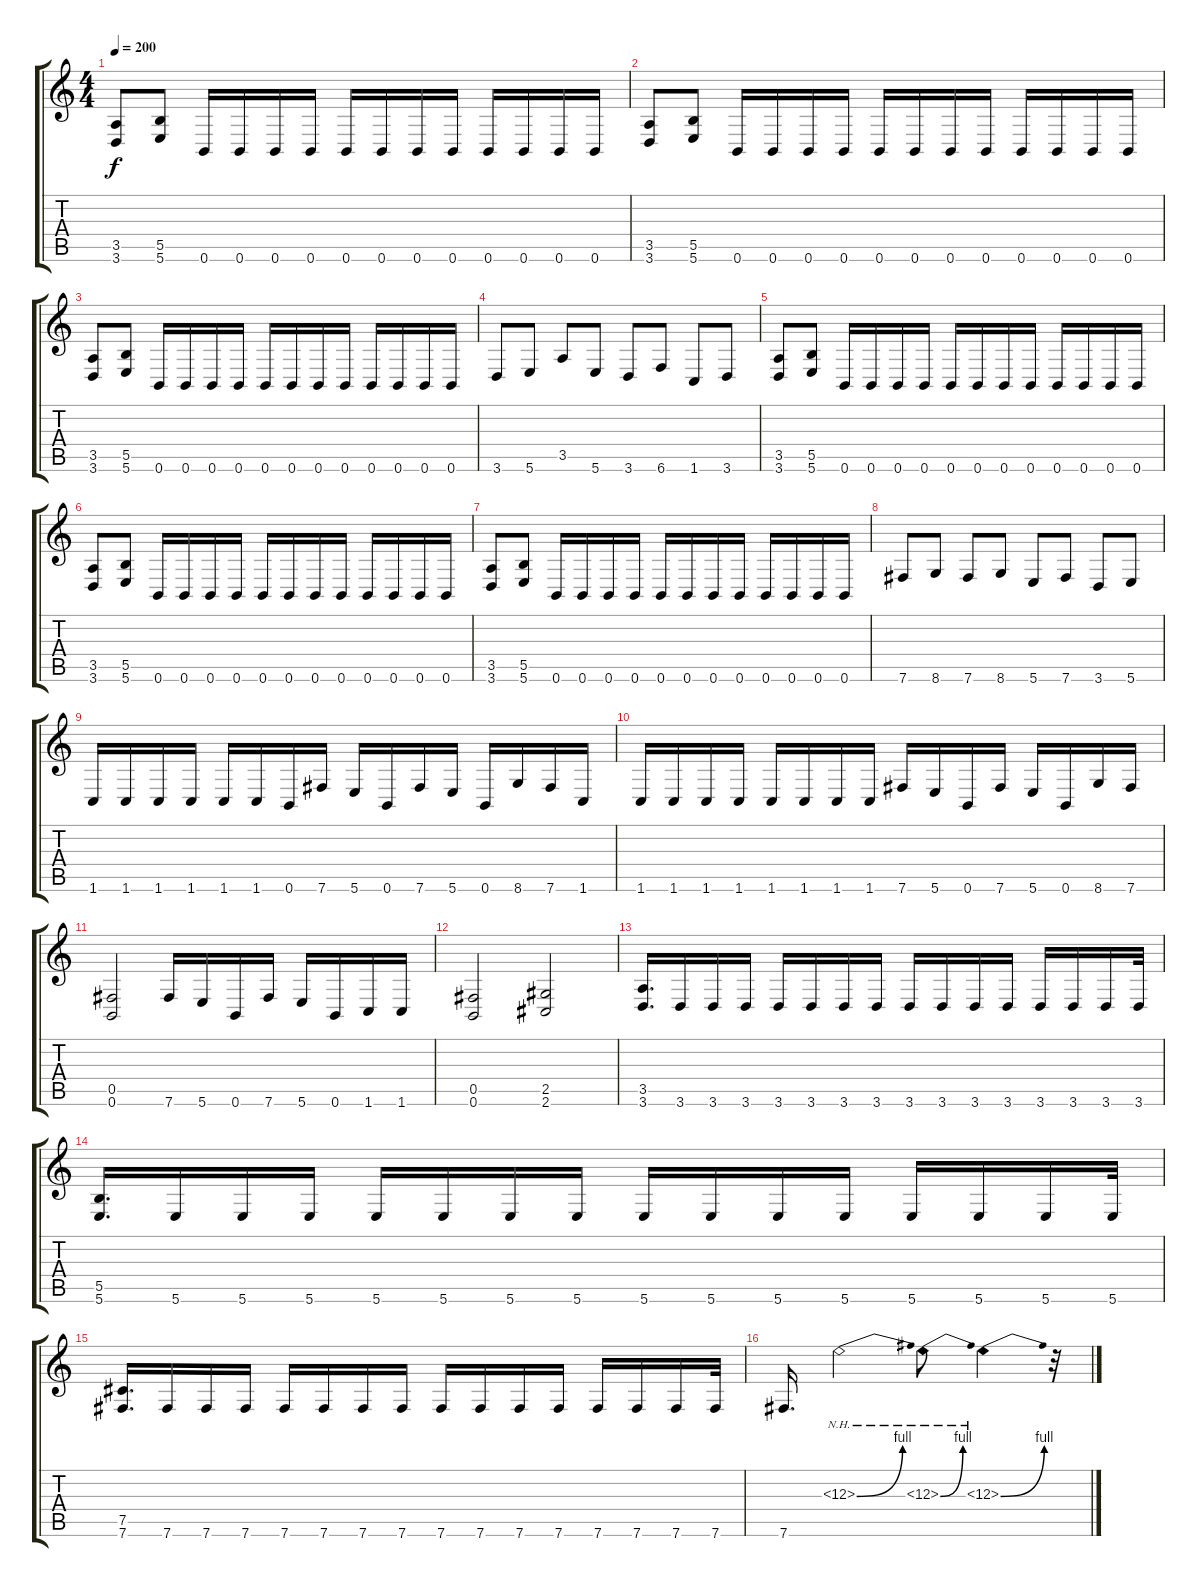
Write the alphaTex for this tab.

\track (" " " ") {instrument distortionguitar}
\staff {score tabs}
\tuning (Db4 Ab3 E3 B2 Gb2 B1) {hide}
\ts (4 4)
\tempo 200
\clef g2
\ks c
(3.5 3.6).8{dy f} (5.5 5.6).8 0.6.16 0.6.16 0.6.16 0.6.16 0.6.16 0.6.16 0.6.16 0.6.16 0.6.16 0.6.16 0.6.16 0.6.16 |
(3.5 3.6).8 (5.5 5.6).8 0.6.16 0.6.16 0.6.16 0.6.16 0.6.16 0.6.16 0.6.16 0.6.16 0.6.16 0.6.16 0.6.16 0.6.16 |
(3.5 3.6).8 (5.5 5.6).8 0.6.16 0.6.16 0.6.16 0.6.16 0.6.16 0.6.16 0.6.16 0.6.16 0.6.16 0.6.16 0.6.16 0.6.16 |
3.6.8 5.6.8 3.5.8 5.6.8 3.6.8 6.6.8 1.6.8 3.6.8 |
(3.5 3.6).8 (5.5 5.6).8 0.6.16 0.6.16 0.6.16 0.6.16 0.6.16 0.6.16 0.6.16 0.6.16 0.6.16 0.6.16 0.6.16 0.6.16 |
(3.5 3.6).8 (5.5 5.6).8 0.6.16 0.6.16 0.6.16 0.6.16 0.6.16 0.6.16 0.6.16 0.6.16 0.6.16 0.6.16 0.6.16 0.6.16 |
(3.5 3.6).8 (5.5 5.6).8 0.6.16 0.6.16 0.6.16 0.6.16 0.6.16 0.6.16 0.6.16 0.6.16 0.6.16 0.6.16 0.6.16 0.6.16 |
7.6.8 8.6.8 7.6.8 8.6.8 5.6.8 7.6.8 3.6.8 5.6.8 |
1.6.16 1.6.16 1.6.16 1.6.16 1.6.16 1.6.16 0.6.16 7.6.16 5.6.16 0.6.16 7.6.16 5.6.16 0.6.16 8.6.16 7.6.16 1.6.16 |
1.6.16 1.6.16 1.6.16 1.6.16 1.6.16 1.6.16 1.6.16 1.6.16 7.6.16 5.6.16 0.6.16 7.6.16 5.6.16 0.6.16 8.6.16 7.6.16 |
(0.5 0.6).2 7.6.16 5.6.16 0.6.16 7.6.16 5.6.16 0.6.16 1.6.16 1.6.16 |
(0.5 0.6).2 (2.5 2.6).2 |
(3.5 3.6).16{d} 3.6.16 3.6.16 3.6.16 3.6.16 3.6.16 3.6.16 3.6.16 3.6.16 3.6.16 3.6.16 3.6.16 3.6.16 3.6.16 3.6.16 3.6.32 |
(5.5 5.6).16{d} 5.6.16 5.6.16 5.6.16 5.6.16 5.6.16 5.6.16 5.6.16 5.6.16 5.6.16 5.6.16 5.6.16 5.6.16 5.6.16 5.6.16 5.6.32 |
(7.5 7.6).16{d} 7.6.16 7.6.16 7.6.16 7.6.16 7.6.16 7.6.16 7.6.16 7.6.16 7.6.16 7.6.16 7.6.16 7.6.16 7.6.16 7.6.16 7.6.32 |
7.6.16{d} 12.3{be (bend 0 0 60 4) nh}.2 12.3{be (bend 0 0 60 4) nh}.8 12.3{be (bend 0 0 60 4) nh}.4 r.32
